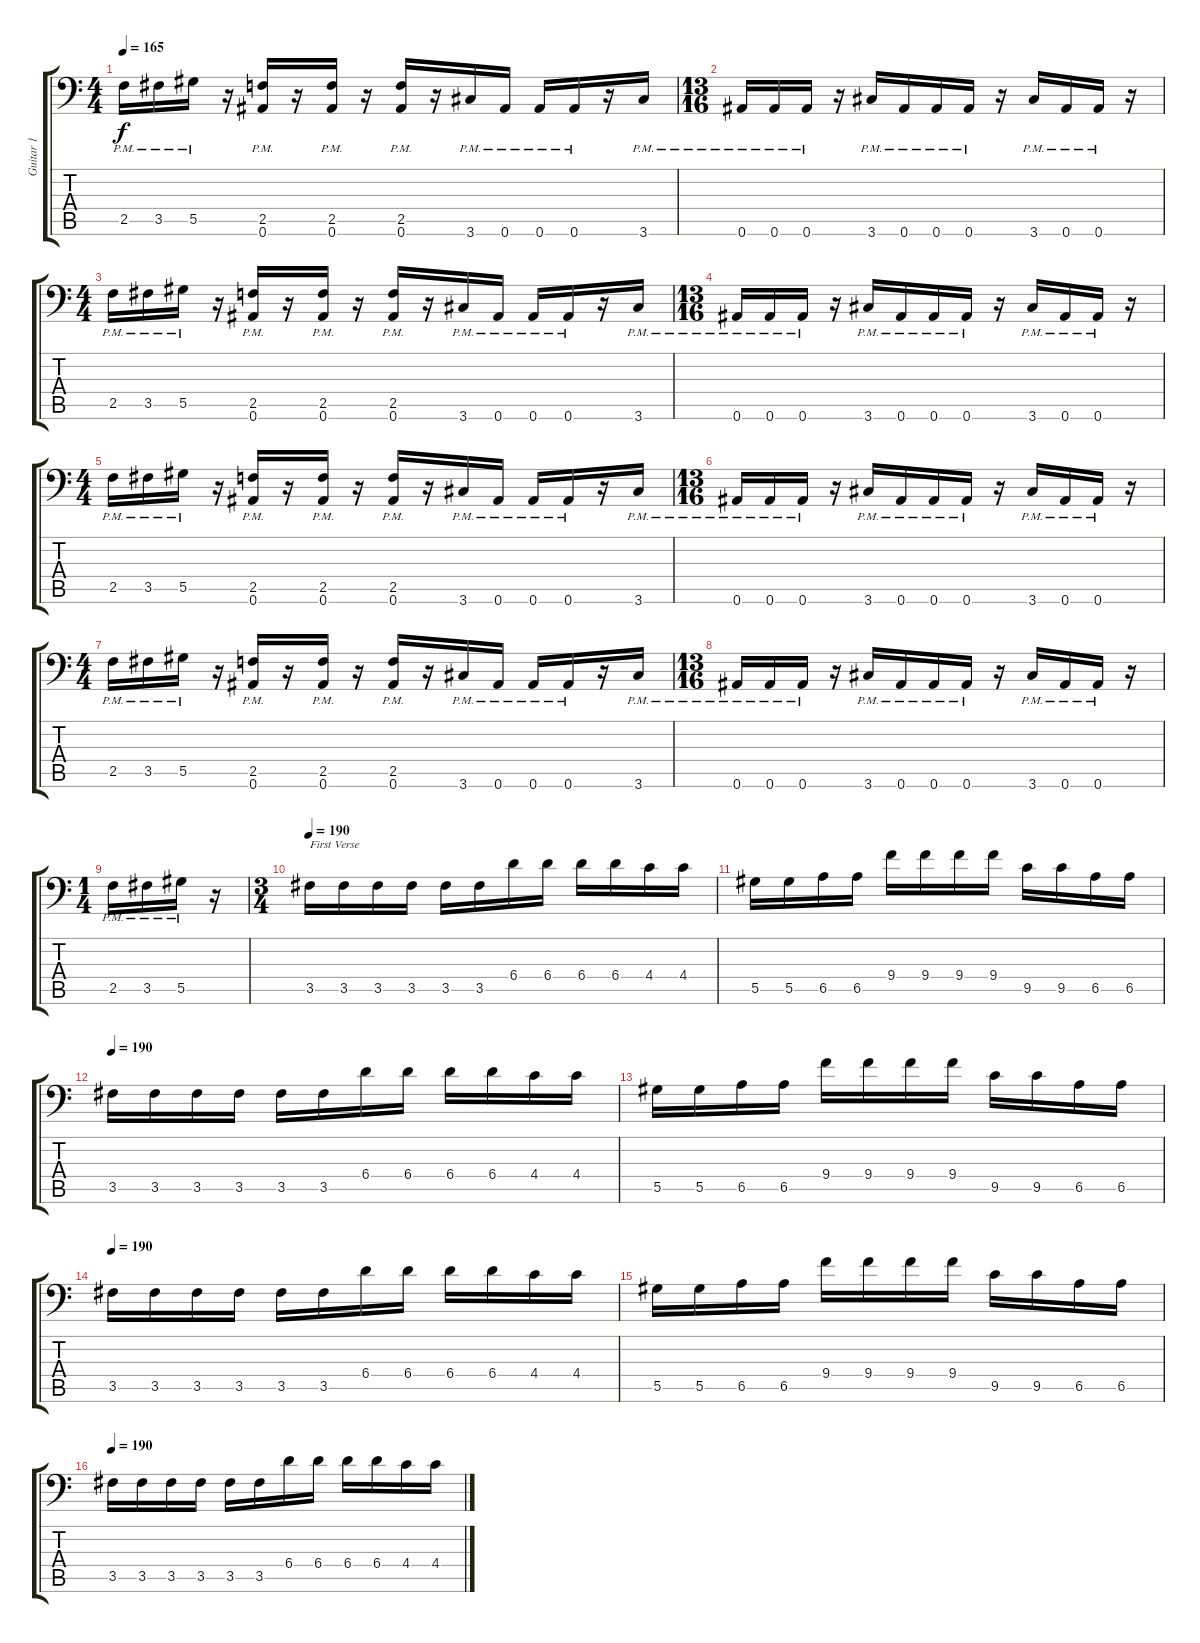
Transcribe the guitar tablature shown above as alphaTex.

\track ("Guitar 1" "Guitar 1") {instrument distortionguitar}
\staff {score tabs}
\tuning (Bb3 F3 Db3 Ab2 Eb2 Bb1) {hide}
\ts (4 4)
\tempo 165
\clef f4
\ks c
2.5{pm}.16{dy f instrument distortionguitar} 3.5{pm}.16 5.5{pm}.16 r.16 (2.5{pm} 0.6{pm}).16 r.16 (2.5{pm} 0.6{pm}).16 r.16 (2.5{pm} 0.6{pm}).16 r.16 3.6{pm}.16 0.6{pm}.16 0.6{pm}.16 0.6{pm}.16 r.16 3.6{pm}.16 |
\ts (13 16)
0.6{pm}.16 0.6{pm}.16 0.6{pm}.16 r.16 3.6{pm}.16 0.6{pm}.16 0.6{pm}.16 0.6{pm}.16 r.16 3.6{pm}.16 0.6{pm}.16 0.6{pm}.16 r.16 |
\ts (4 4)
2.5{pm}.16 3.5{pm}.16 5.5{pm}.16 r.16 (2.5{pm} 0.6{pm}).16 r.16 (2.5{pm} 0.6{pm}).16 r.16 (2.5{pm} 0.6{pm}).16 r.16 3.6{pm}.16 0.6{pm}.16 0.6{pm}.16 0.6{pm}.16 r.16 3.6{pm}.16 |
\ts (13 16)
0.6{pm}.16 0.6{pm}.16 0.6{pm}.16 r.16 3.6{pm}.16 0.6{pm}.16 0.6{pm}.16 0.6{pm}.16 r.16 3.6{pm}.16 0.6{pm}.16 0.6{pm}.16 r.16 |
\ts (4 4)
2.5{pm}.16 3.5{pm}.16 5.5{pm}.16 r.16 (2.5{pm} 0.6{pm}).16 r.16 (2.5{pm} 0.6{pm}).16 r.16 (2.5{pm} 0.6{pm}).16 r.16 3.6{pm}.16 0.6{pm}.16 0.6{pm}.16 0.6{pm}.16 r.16 3.6{pm}.16 |
\ts (13 16)
0.6{pm}.16 0.6{pm}.16 0.6{pm}.16 r.16 3.6{pm}.16 0.6{pm}.16 0.6{pm}.16 0.6{pm}.16 r.16 3.6{pm}.16 0.6{pm}.16 0.6{pm}.16 r.16 |
\ts (4 4)
2.5{pm}.16 3.5{pm}.16 5.5{pm}.16 r.16 (2.5{pm} 0.6{pm}).16 r.16 (2.5{pm} 0.6{pm}).16 r.16 (2.5{pm} 0.6{pm}).16 r.16 3.6{pm}.16 0.6{pm}.16 0.6{pm}.16 0.6{pm}.16 r.16 3.6{pm}.16 |
\ts (13 16)
0.6{pm}.16 0.6{pm}.16 0.6{pm}.16 r.16 3.6{pm}.16 0.6{pm}.16 0.6{pm}.16 0.6{pm}.16 r.16 3.6{pm}.16 0.6{pm}.16 0.6{pm}.16 r.16 |
\ts (1 4)
2.5{pm}.16 3.5{pm}.16 5.5{pm}.16 r.16 |
\ts (3 4)
\tempo 190
3.5.16{txt "First Verse"} 3.5.16 3.5.16 3.5.16 3.5.16 3.5.16 6.4.16 6.4.16 6.4.16 6.4.16 4.4.16 4.4.16 |
5.5.16 5.5.16 6.5.16 6.5.16 9.4.16 9.4.16 9.4.16 9.4.16 9.5.16 9.5.16 6.5.16 6.5.16 |
\tempo 190
3.5.16 3.5.16 3.5.16 3.5.16 3.5.16 3.5.16 6.4.16 6.4.16 6.4.16 6.4.16 4.4.16 4.4.16 |
5.5.16 5.5.16 6.5.16 6.5.16 9.4.16 9.4.16 9.4.16 9.4.16 9.5.16 9.5.16 6.5.16 6.5.16 |
\tempo 190
3.5.16 3.5.16 3.5.16 3.5.16 3.5.16 3.5.16 6.4.16 6.4.16 6.4.16 6.4.16 4.4.16 4.4.16 |
5.5.16 5.5.16 6.5.16 6.5.16 9.4.16 9.4.16 9.4.16 9.4.16 9.5.16 9.5.16 6.5.16 6.5.16 |
\tempo 190
3.5.16 3.5.16 3.5.16 3.5.16 3.5.16 3.5.16 6.4.16 6.4.16 6.4.16 6.4.16 4.4.16 4.4.16
